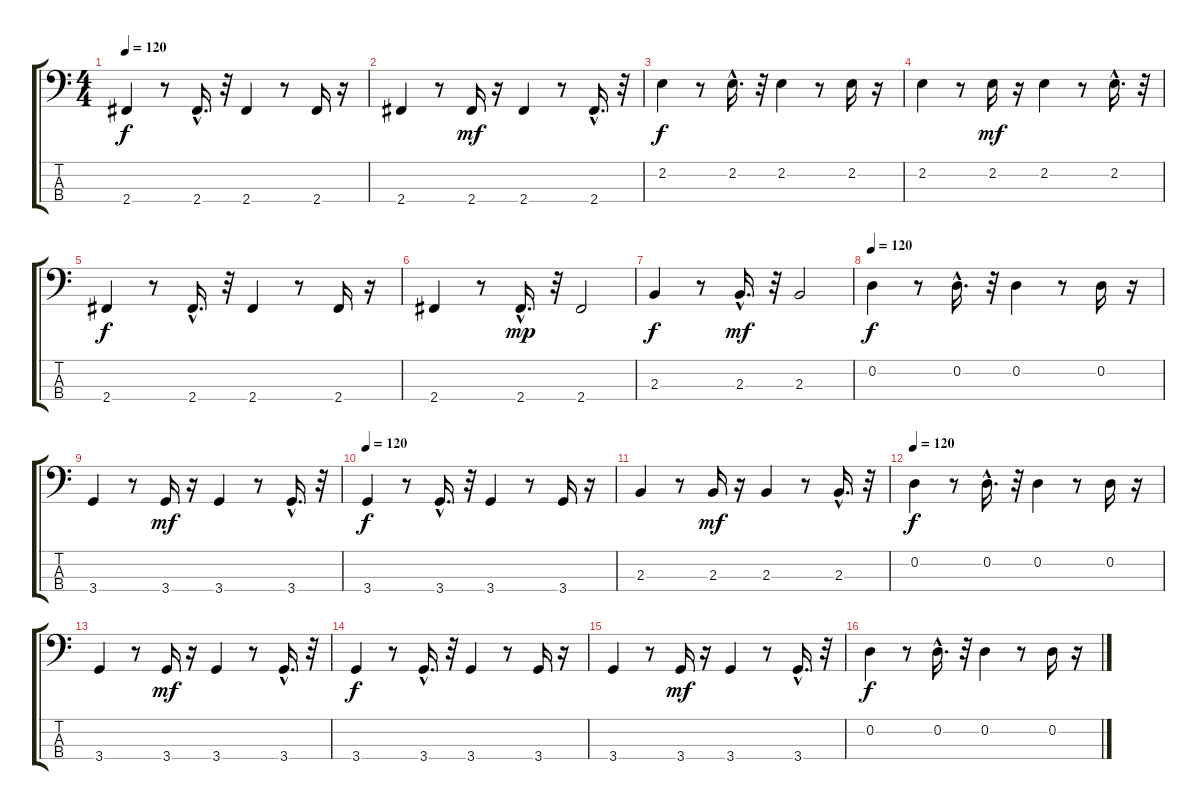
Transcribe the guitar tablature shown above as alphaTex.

\track "" {instrument electricbassfinger}
\staff {score tabs}
\tuning (G2 D2 A1 E1) {hide}
\ts (4 4)
\tempo 120
\clef f4
\ks c
2.4.4{dy f} r.8 2.4{hac}.16{d} r.32 2.4.4 r.8 2.4.16 r.16 |
2.4.4 r.8 2.4.16{dy mf} r.16 2.4.4 r.8 2.4{hac}.16{d} r.32 |
2.2.4{dy f} r.8 2.2{hac}.16{d} r.32 2.2.4 r.8 2.2.16 r.16 |
2.2.4 r.8 2.2.16{dy mf} r.16 2.2.4 r.8 2.2{hac}.16{d} r.32 |
2.4.4{dy f} r.8 2.4{hac}.16{d} r.32 2.4.4 r.8 2.4.16 r.16 |
2.4.4 r.8 2.4{hac}.16{d dy mp} r.32 2.4.2 |
2.3.4{dy f} r.8 2.3{hac}.16{d dy mf} r.32 2.3.2 |
\tempo 120
0.2.4{dy f} r.8 0.2{hac}.16{d} r.32 0.2.4 r.8 0.2.16 r.16 |
3.4.4 r.8 3.4.16{dy mf} r.16 3.4.4 r.8 3.4{hac}.16{d} r.32 |
\tempo 120
3.4.4{dy f} r.8 3.4{hac}.16{d} r.32 3.4.4 r.8 3.4.16 r.16 |
2.3.4 r.8 2.3.16{dy mf} r.16 2.3.4 r.8 2.3{hac}.16{d} r.32 |
\tempo 120
0.2.4{dy f} r.8 0.2{hac}.16{d} r.32 0.2.4 r.8 0.2.16 r.16 |
3.4.4 r.8 3.4.16{dy mf} r.16 3.4.4 r.8 3.4{hac}.16{d} r.32 |
3.4.4{dy f} r.8 3.4{hac}.16{d} r.32 3.4.4 r.8 3.4.16 r.16 |
3.4.4 r.8 3.4.16{dy mf} r.16 3.4.4 r.8 3.4{hac}.16{d} r.32 |
0.2.4{dy f} r.8 0.2{hac}.16{d} r.32 0.2.4 r.8 0.2.16 r.16
